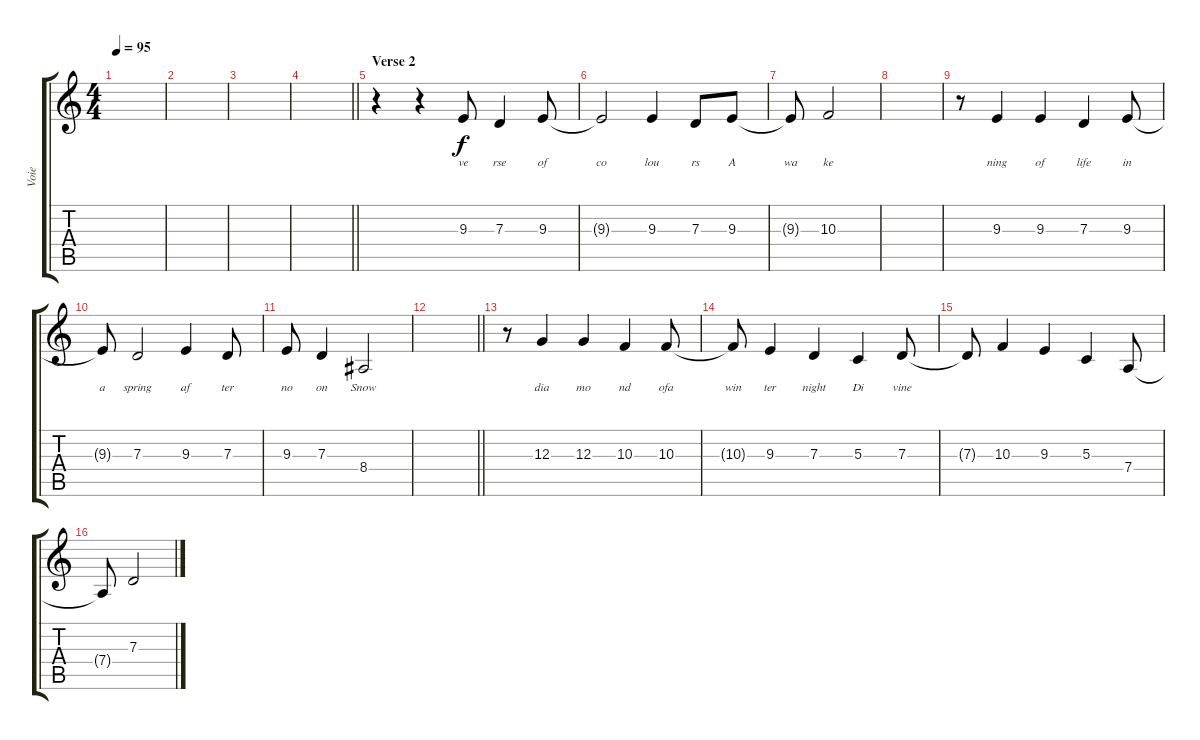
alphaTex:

\track ("Voie" "Voie") {instrument lead6voice}
\staff {score tabs}
\tuning (E4 B3 G3 D3 A2 E2) {hide}
\ts (4 4)
\tempo 95
\clef g2
\ks c
|
|
|
\barLineRight lightlight
|
\section ("" "Verse 2")
r.4 r.4 9.3.8{lyrics (0 "ve") lyrics (1 "") lyrics (2 "") lyrics (3 "") lyrics (4 "")} 7.3.4{lyrics (0 "rse") lyrics (1 "") lyrics (2 "") lyrics (3 "") lyrics (4 "")} 9.3.8{lyrics (0 "of") lyrics (1 "") lyrics (2 "") lyrics (3 "") lyrics (4 "")} |
9.3{t}.2{lyrics (0 "co") lyrics (1 "") lyrics (2 "") lyrics (3 "") lyrics (4 "")} 9.3.4{lyrics (0 "lou") lyrics (1 "") lyrics (2 "") lyrics (3 "") lyrics (4 "")} 7.3.8{lyrics (0 "rs") lyrics (1 "") lyrics (2 "") lyrics (3 "") lyrics (4 "")} 9.3.8{lyrics (0 "A") lyrics (1 "") lyrics (2 "") lyrics (3 "") lyrics (4 "")} |
9.3{t}.8{lyrics (0 "wa") lyrics (1 "") lyrics (2 "") lyrics (3 "") lyrics (4 "")} 10.3.2{lyrics (0 "ke") lyrics (1 "") lyrics (2 "") lyrics (3 "") lyrics (4 "")} |
|
r.8 9.3.4{lyrics (0 "ning") lyrics (1 "") lyrics (2 "") lyrics (3 "") lyrics (4 "")} 9.3.4{lyrics (0 "of") lyrics (1 "") lyrics (2 "") lyrics (3 "") lyrics (4 "")} 7.3.4{lyrics (0 "life") lyrics (1 "") lyrics (2 "") lyrics (3 "") lyrics (4 "")} 9.3.8{lyrics (0 "in") lyrics (1 "") lyrics (2 "") lyrics (3 "") lyrics (4 "")} |
9.3{t}.8{lyrics (0 "a") lyrics (1 "") lyrics (2 "") lyrics (3 "") lyrics (4 "")} 7.3.2{lyrics (0 "spring") lyrics (1 "") lyrics (2 "") lyrics (3 "") lyrics (4 "")} 9.3.4{lyrics (0 "af") lyrics (1 "") lyrics (2 "") lyrics (3 "") lyrics (4 "")} 7.3.8{lyrics (0 "ter") lyrics (1 "") lyrics (2 "") lyrics (3 "") lyrics (4 "")} |
9.3.8{lyrics (0 "no") lyrics (1 "") lyrics (2 "") lyrics (3 "") lyrics (4 "")} 7.3.4{lyrics (0 "on") lyrics (1 "") lyrics (2 "") lyrics (3 "") lyrics (4 "")} 8.4.2{lyrics (0 "Snow") lyrics (1 "") lyrics (2 "") lyrics (3 "") lyrics (4 "")} |
\barLineRight lightlight
|
r.8 12.3.4{lyrics (0 "dia") lyrics (1 "") lyrics (2 "") lyrics (3 "") lyrics (4 "")} 12.3.4{lyrics (0 "mo") lyrics (1 "") lyrics (2 "") lyrics (3 "") lyrics (4 "")} 10.3.4{lyrics (0 "nd") lyrics (1 "") lyrics (2 "") lyrics (3 "") lyrics (4 "")} 10.3.8{lyrics (0 "ofa") lyrics (1 "") lyrics (2 "") lyrics (3 "") lyrics (4 "")} |
10.3{t}.8{lyrics (0 "win") lyrics (1 "") lyrics (2 "") lyrics (3 "") lyrics (4 "")} 9.3.4{lyrics (0 "ter") lyrics (1 "") lyrics (2 "") lyrics (3 "") lyrics (4 "")} 7.3.4{lyrics (0 "night") lyrics (1 "") lyrics (2 "") lyrics (3 "") lyrics (4 "")} 5.3.4{lyrics (0 "Di") lyrics (1 "") lyrics (2 "") lyrics (3 "") lyrics (4 "")} 7.3.8{lyrics (0 "vine") lyrics (1 "") lyrics (2 "") lyrics (3 "") lyrics (4 "")} |
7.3{t}.8{lyrics (0 "") lyrics (1 "") lyrics (2 "") lyrics (3 "") lyrics (4 "")} 10.3.4{lyrics (0 "") lyrics (1 "") lyrics (2 "") lyrics (3 "") lyrics (4 "")} 9.3.4 5.3.4 7.4.8 |
7.4{t}.8 7.3.2
